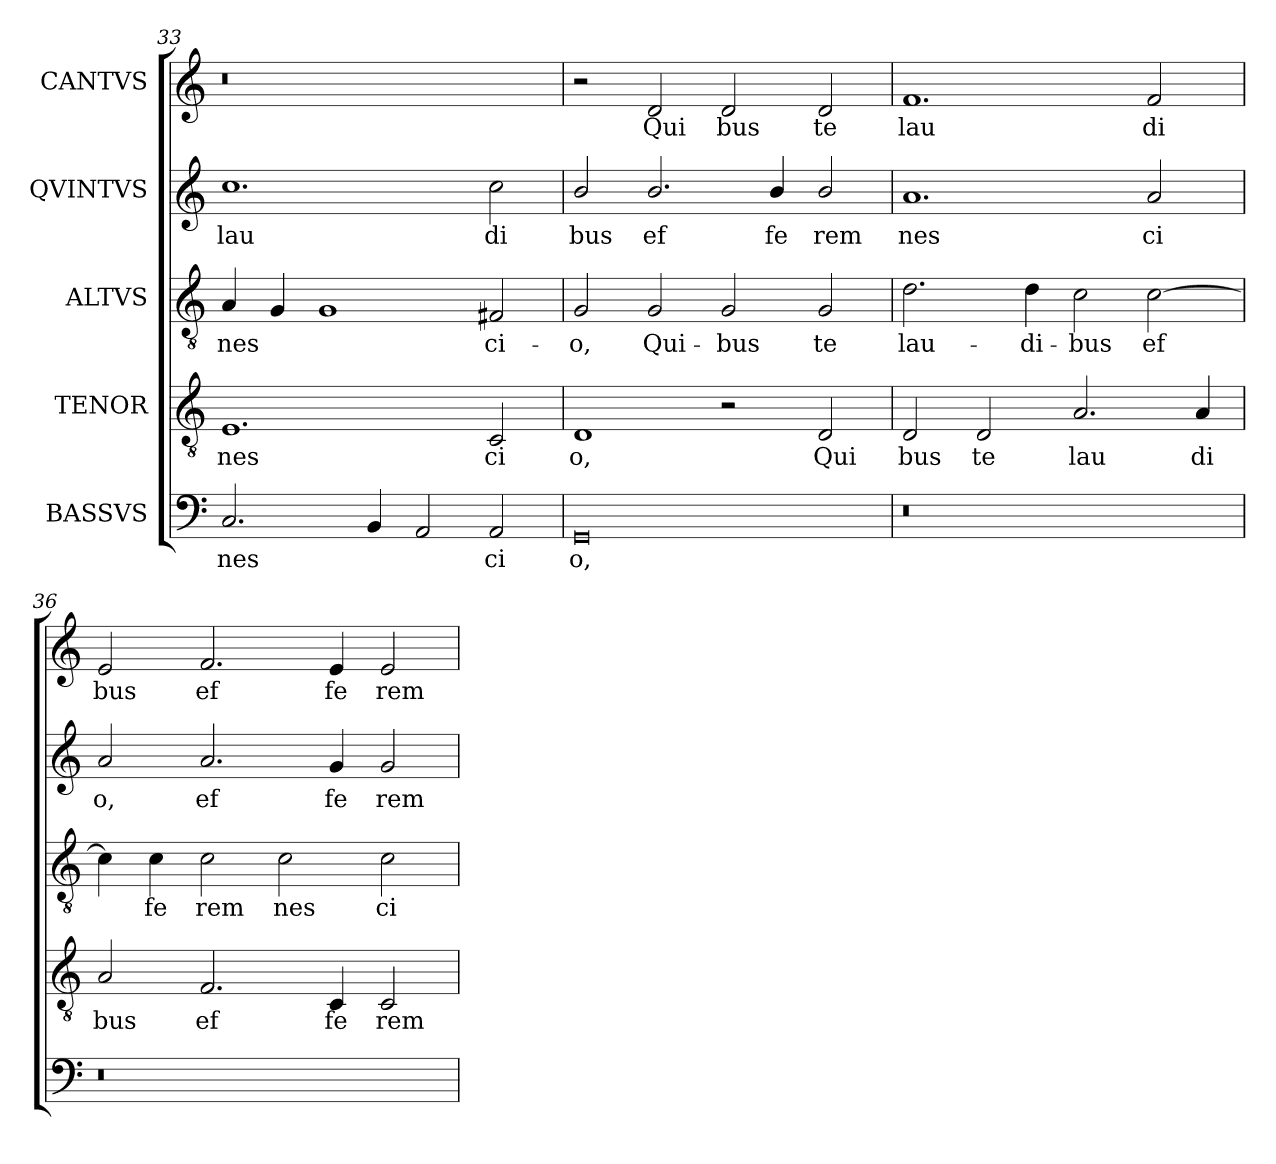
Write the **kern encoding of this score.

**kern	**text	**kern	**text	**kern	**text	**kern	**text	**kern	**text
*part5	*part5	*part4	*part4	*part3	*part3	*part2	*part2	*part1	*part1
*staff5	*staff5	*staff4	*staff4	*staff3	*staff3	*staff2	*staff2	*staff1	*staff1
*I"BASSVS	*	*I"TENOR	*	*I"ALTVS	*	*I"QVINTVS	*	*I"CANTVS	*
*clefF4	*	*clefGv2	*	*clefGv2	*	*clefG2	*	*clefG2	*
*k[]	*	*k[]	*	*k[]	*	*k[]	*	*k[]	*
*C:	*	*C:	*	*C:	*	*C:	*	*C:	*
=33	=33	=33	=33	=33	=33	=33	=33	=33	=33
!	!LO:LY:b:cj	!	!LO:LY:b:cj	!	!LO:LY:b:cj	!	!LO:LY:b:cj	!	!
2.C/	nes	1.E	nes	4A/	nes-	1.cc	lau	0r	.
!	!	!	!	!	!LO:LY:b:cj	!	!	!	!
.	.	.	.	4G/	--	.	.	.	.
!	!	!	!	!	!LO:LY:b:cj	!	!	!	!
.	.	.	.	1G	--	.	.	.	.
!	!LO:LY:b:cj	!	!	!	!	!	!	!	!
4BB/	.	.	.	.	.	.	.	.	.
!	!LO:LY:b:cj	!	!	!	!	!	!	!	!
2AA/	.	.	.	.	.	.	.	.	.
!	!LO:LY:b:cj	!	!LO:LY:b:cj	!	!LO:LY:b:cj	!	!LO:LY:b:cj	!	!
2AA/	ci	2C/	ci	2F#/	-ci-	2cc\	di	.	.
=34	=34	=34	=34	=34	=34	=34	=34	=34	=34
!	!LO:LY:b:cj	!	!LO:LY:b:cj	!	!LO:LY:b:cj	!	!LO:LY:b:cj	!	!
0GG	o,	1D	o,	2G/	-o,	2b/	bus	2r	.
!	!	!	!	!	!LO:LY:b:cj	!	!LO:LY:b:cj	!	!LO:LY:b:cj
.	.	.	.	2G/	Qui-	2.b/	ef	2d/	Qui
!	!	!	!	!	!LO:LY:b:cj	!	!	!	!LO:LY:b:cj
.	.	2r	.	2G/	-bus	.	.	2d/	bus
!	!	!	!	!	!	!	!LO:LY:b:cj	!	!
.	.	.	.	.	.	4b/	fe	.	.
!	!	!	!LO:LY:b:cj	!	!LO:LY:b:cj	!	!LO:LY:b:cj	!	!LO:LY:b:cj
.	.	2D/	Qui	2G/	te	2b/	rem	2d/	te
=35	=35	=35	=35	=35	=35	=35	=35	=35	=35
!	!	!	!LO:LY:b:cj	!	!LO:LY:b:cj	!	!LO:LY:b:cj	!	!LO:LY:b:cj
0r	.	2D/	bus	2.d\	lau-	1.a	nes	1.f	lau
!	!	!	!LO:LY:b:cj	!	!	!	!	!	!
.	.	2D/	te	.	.	.	.	.	.
!	!	!	!	!	!LO:LY:b:cj	!	!	!	!
.	.	.	.	4d\	-di-	.	.	.	.
!	!	!	!LO:LY:b:cj	!	!LO:LY:b:cj	!	!	!	!
.	.	2.A/	lau	2c\	-bus	.	.	.	.
!	!	!	!	!	!LO:LY:b:cj	!	!LO:LY:b:cj	!	!LO:LY:b:cj
.	.	.	.	[<2c\	ef-	2a/	ci	2f/	di
!	!	!	!LO:LY:b:cj	!	!	!	!	!	!
.	.	4A/	di	.	.	.	.	.	.
!!LO:LB:g=z
=36	=36	=36	=36	=36	=36	=36	=36	=36	=36
!	!	!	!LO:LY:b:cj	!	!LO:LY:b:cj	!	!LO:LY:b:cj	!	!LO:LY:b:cj
0r	.	2A/	bus	4c\]	--	2a/	o,	2e/	bus
!	!	!	!	!	!LO:LY:b:cj	!	!	!	!
.	.	.	.	4c\	-fe	.	.	.	.
!	!	!	!LO:LY:b:cj	!	!LO:LY:b:cj	!	!LO:LY:b:cj	!	!LO:LY:b:cj
.	.	2.F/	ef	2c\	rem	2.a/	ef	2.f/	ef
!	!	!	!	!	!LO:LY:b:cj	!	!	!	!
.	.	.	.	2c\	nes	.	.	.	.
!	!	!	!LO:LY:b:cj	!	!	!	!LO:LY:b:cj	!	!LO:LY:b:cj
.	.	4C/	fe	.	.	4g/	fe	4e/	fe
!	!	!	!LO:LY:b:cj	!	!LO:LY:b:cj	!	!LO:LY:b:cj	!	!LO:LY:b:cj
.	.	2C/	rem	2c\	ci	2g/	rem	2e/	rem
=	=	=	=	=	=	=	=	=	=
*-	*-	*-	*-	*-	*-	*-	*-	*-	*-
